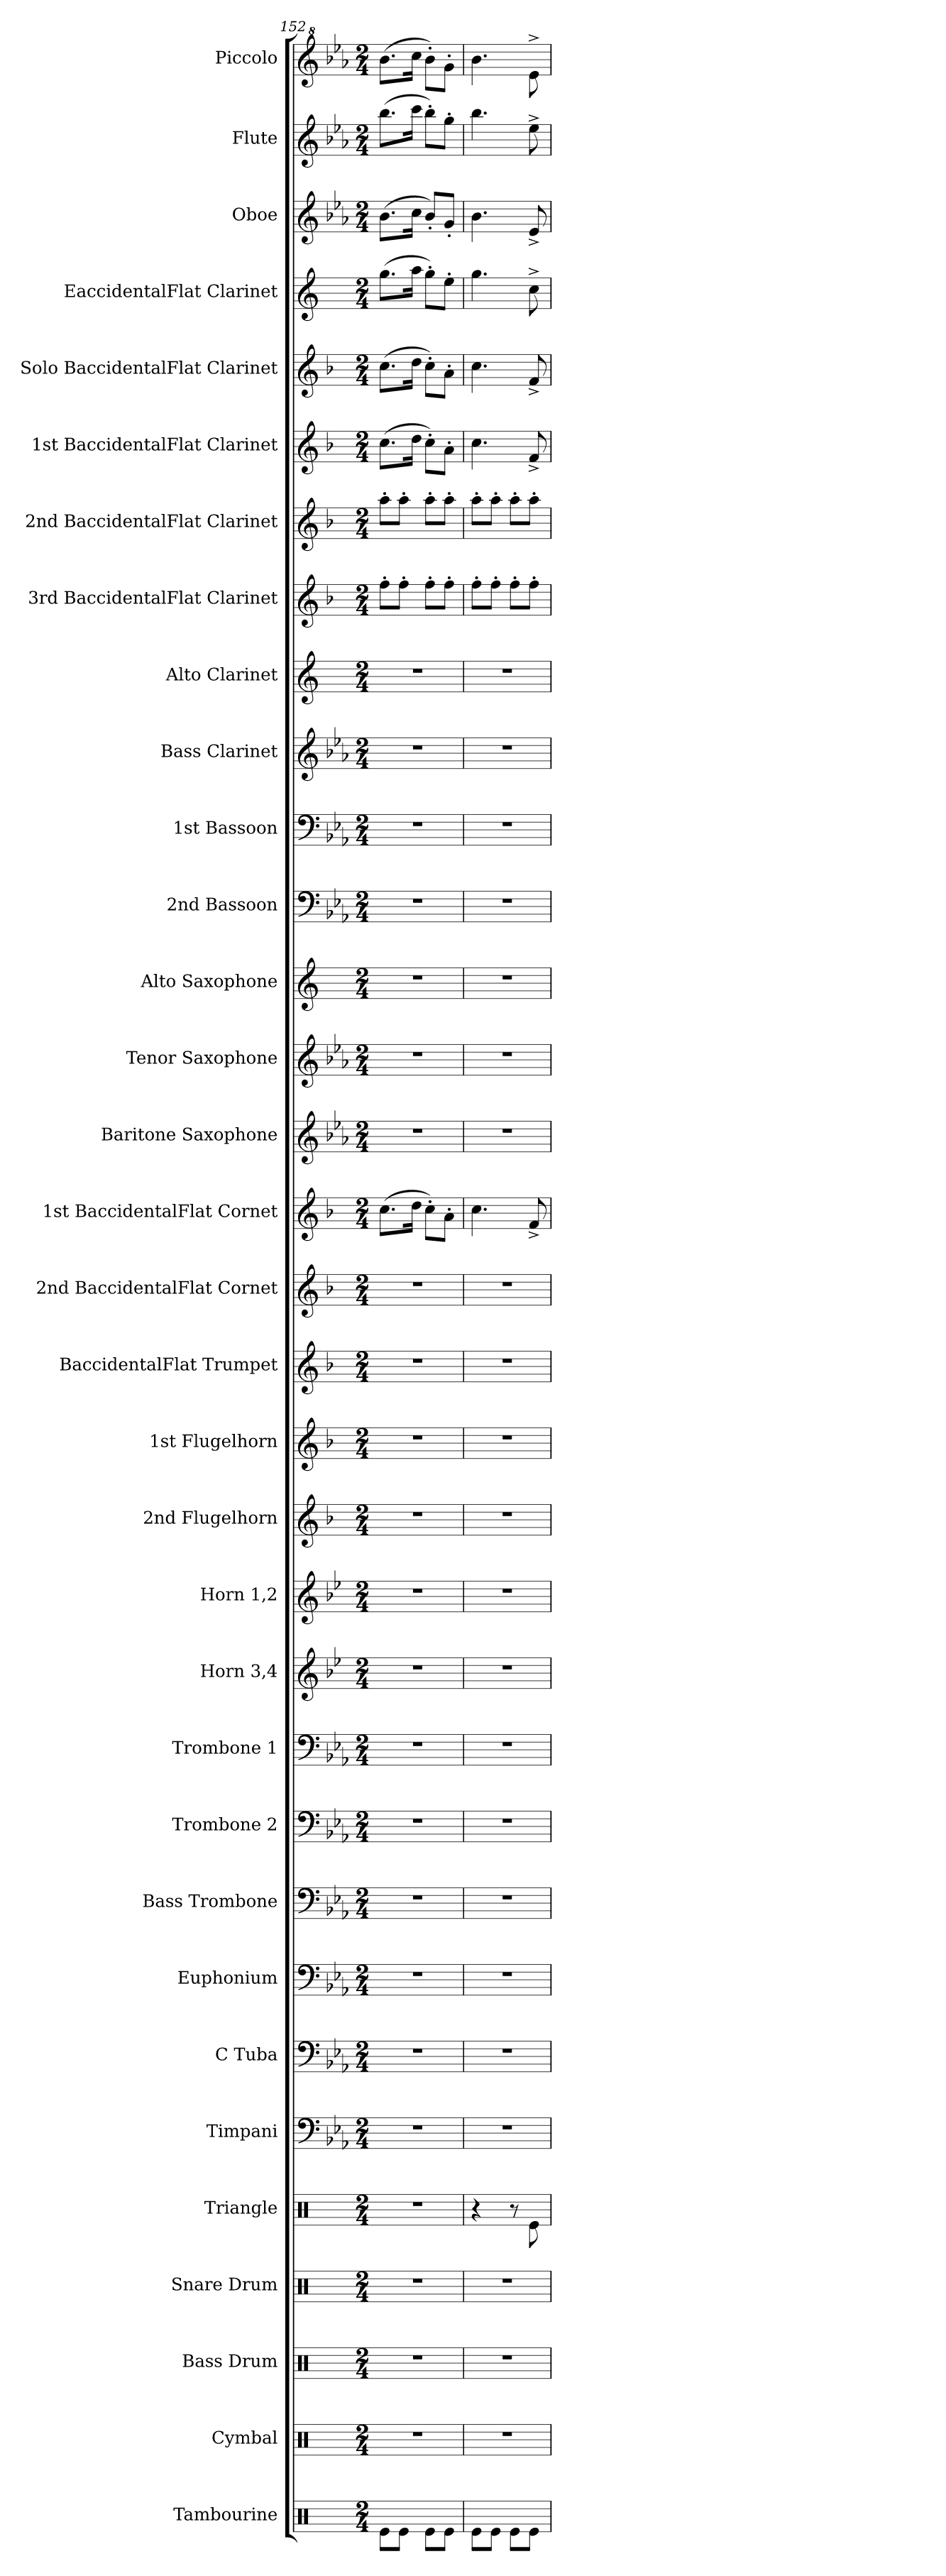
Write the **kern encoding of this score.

**kern	**kern	**kern	**kern	**kern	**kern	**kern	**kern	**kern	**kern	**kern	**kern	**kern	**kern	**kern	**kern	**kern	**kern	**kern	**kern	**kern	**kern	**kern	**kern	**kern	**kern	**kern	**kern	**kern	**kern	**kern	**kern	**kern
*part33	*part32	*part31	*part30	*part29	*part28	*part27	*part26	*part25	*part24	*part23	*part22	*part21	*part20	*part19	*part18	*part17	*part16	*part15	*part14	*part13	*part12	*part11	*part10	*part9	*part8	*part7	*part6	*part5	*part4	*part3	*part2	*part1
*staff33	*staff32	*staff31	*staff30	*staff29	*staff28	*staff27	*staff26	*staff25	*staff24	*staff23	*staff22	*staff21	*staff20	*staff19	*staff18	*staff17	*staff16	*staff15	*staff14	*staff13	*staff12	*staff11	*staff10	*staff9	*staff8	*staff7	*staff6	*staff5	*staff4	*staff3	*staff2	*staff1
*I"Tambourine	*I"Cymbal	*I"Bass Drum	*I"Snare Drum	*I"Triangle	*I"Timpani	*I"C Tuba	*I"Euphonium	*I"Bass Trombone	*I"Trombone 2	*I"Trombone 1	*I"Horn 3,4	*I"Horn 1,2	*I"2nd Flugelhorn	*I"1st Flugelhorn	*I"BaccidentalFlat Trumpet	*I"2nd BaccidentalFlat Cornet	*I"1st BaccidentalFlat Cornet	*I"Baritone Saxophone	*I"Tenor Saxophone	*I"Alto Saxophone	*I"2nd Bassoon	*I"1st Bassoon	*I"Bass Clarinet	*I"Alto Clarinet	*I"3rd BaccidentalFlat Clarinet	*I"2nd BaccidentalFlat Clarinet	*I"1st BaccidentalFlat Clarinet	*I"Solo BaccidentalFlat Clarinet	*I"EaccidentalFlat Clarinet	*I"Oboe	*I"Flute	*I"Piccolo
*I'Tamb.	*I'Cym.	*I'B. Dr.	*I'Sn. Dr.	*I'Trgl.	*I'Timp.	*I'C Tu.	*I'Eu.	*I'B. Trb.	*I'Trb. 2	*I'Trb. 1	*I'Hn. 3,4	*I'Hn. 1,2	*I'2nd Flghn.	*I'1st Flghn.	*I'BaccidentalFlat Tpt.	*I'2nd BaccidentalFlat Cnt.	*I'1st BaccidentalFlat Cnt.	*I'Bar. Sax.	*I'T. Sax.	*I'A. Sax.	*I'2nd Bsn.	*I'1st Bsn.	*I'B. Cl.	*I'A. Cl.	*I'3rd BaccidentalFlat Cl.	*I'2nd BaccidentalFlat Cl.	*I'1st BaccidentalFlat Cl.	*I'Solo BaccidentalFlat Cl.	*I'EaccidentalFlat Cl.	*I'Ob.	*I'Fl.	*I'Picc.
*clefX	*clefX	*clefX	*clefX	*clefX	*clefF4	*clefF4	*clefF4	*clefF4	*clefF4	*clefF4	*clefG2	*clefG2	*clefG2	*clefG2	*clefG2	*clefG2	*clefG2	*clefG2	*clefG2	*clefG2	*clefF4	*clefF4	*clefG2	*clefG2	*clefG2	*clefG2	*clefG2	*clefG2	*clefG2	*clefG2	*clefG2	*clefG^2
*	*	*	*	*	*	*	*	*	*	*	*ITrd4c7	*ITrd4c7	*ITrd1c2	*ITrd1c2	*ITrd1c2	*ITrd1c2	*ITrd1c2	*ITrd12c21	*ITrd8c14	*ITrd5c9	*	*	*ITrd8c14	*ITrd5c9	*ITrd1c2	*ITrd1c2	*ITrd1c2	*ITrd1c2	*ITrd-2c-3	*	*	*ITrd-7c-12
*k[]	*k[]	*k[]	*k[]	*k[]	*k[b-e-a-]	*k[b-e-a-]	*k[b-e-a-]	*k[b-e-a-]	*k[b-e-a-]	*k[b-e-a-]	*k[b-e-a-]	*k[b-e-a-]	*k[b-e-a-]	*k[b-e-a-]	*k[b-e-a-]	*k[b-e-a-]	*k[b-e-a-]	*k[b-e-a-]	*k[b-e-a-]	*k[b-e-a-]	*k[b-e-a-]	*k[b-e-a-]	*k[b-e-a-]	*k[b-e-a-]	*k[b-e-a-]	*k[b-e-a-]	*k[b-e-a-]	*k[b-e-a-]	*k[b-e-a-]	*k[b-e-a-]	*k[b-e-a-]	*k[b-e-a-]
*M2/4	*M2/4	*M2/4	*M2/4	*M2/4	*M2/4	*M2/4	*M2/4	*M2/4	*M2/4	*M2/4	*M2/4	*M2/4	*M2/4	*M2/4	*M2/4	*M2/4	*M2/4	*M2/4	*M2/4	*M2/4	*M2/4	*M2/4	*M2/4	*M2/4	*M2/4	*M2/4	*M2/4	*M2/4	*M2/4	*M2/4	*M2/4	*M2/4
=152	=152	=152	=152	=152	=152	=152	=152	=152	=152	=152	=152	=152	=152	=152	=152	=152	=152	=152	=152	=152	=152	=152	=152	=152	=152	=152	=152	=152	=152	=152	=152	=152
8Re\L	2r	2r	2r	2r	2r	2r	2r	2r	2r	2r	2r	2r	2r	2r	2r	2r	(8.b-\L	2r	2r	2r	2r	2r	2r	2r	8ee-'\L	8gg'\L	(8.b-\L	(8.b-\L	(8.bb-\L	(8.b-\L	(8.bb-\L	(8.bbb-\L
8Re\J	.	.	.	.	.	.	.	.	.	.	.	.	.	.	.	.	.	.	.	.	.	.	.	.	8ee-'\J	8gg'\J	.	.	.	.	.	.
.	.	.	.	.	.	.	.	.	.	.	.	.	.	.	.	.	16cc\Jk	.	.	.	.	.	.	.	.	.	16cc\Jk	16cc\Jk	16ccc\Jk	16cc\Jk	16ccc\Jk	16cccc\Jk
8Re\L	.	.	.	.	.	.	.	.	.	.	.	.	.	.	.	.	8b-'\L)	.	.	.	.	.	.	.	8ee-'\L	8gg'\L	8b-'\L)	8b-'\L)	8bb-'\L)	8b-'/L)	8bb-'\L)	8bbb-'\L)
8Re\J	.	.	.	.	.	.	.	.	.	.	.	.	.	.	.	.	8g'\J	.	.	.	.	.	.	.	8ee-'\J	8gg'\J	8g'\J	8g'\J	8gg'\J	8g'/J	8gg'\J	8ggg'\J
=153	=153	=153	=153	=153	=153	=153	=153	=153	=153	=153	=153	=153	=153	=153	=153	=153	=153	=153	=153	=153	=153	=153	=153	=153	=153	=153	=153	=153	=153	=153	=153	=153
8Re\L	2r	2r	2r	4r	2r	2r	2r	2r	2r	2r	2r	2r	2r	2r	2r	2r	4.b-\	2r	2r	2r	2r	2r	2r	2r	8ee-'\L	8gg'\L	4.b-\	4.b-\	4.bb-\	4.b-\	4.bb-\	4.bbb-\
8Re\J	.	.	.	.	.	.	.	.	.	.	.	.	.	.	.	.	.	.	.	.	.	.	.	.	8ee-'\J	8gg'\J	.	.	.	.	.	.
8Re\L	.	.	.	8r	.	.	.	.	.	.	.	.	.	.	.	.	.	.	.	.	.	.	.	.	8ee-'\L	8gg'\L	.	.	.	.	.	.
8Re\J	.	.	.	8Re\	.	.	.	.	.	.	.	.	.	.	.	.	8e-^/	.	.	.	.	.	.	.	8ee-'\J	8gg'\J	8e-^/	8e-^/	8ee-^\	8e-^/	8ee-^\	8eee-^\
=	=	=	=	=	=	=	=	=	=	=	=	=	=	=	=	=	=	=	=	=	=	=	=	=	=	=	=	=	=	=	=	=
*-	*-	*-	*-	*-	*-	*-	*-	*-	*-	*-	*-	*-	*-	*-	*-	*-	*-	*-	*-	*-	*-	*-	*-	*-	*-	*-	*-	*-	*-	*-	*-	*-
